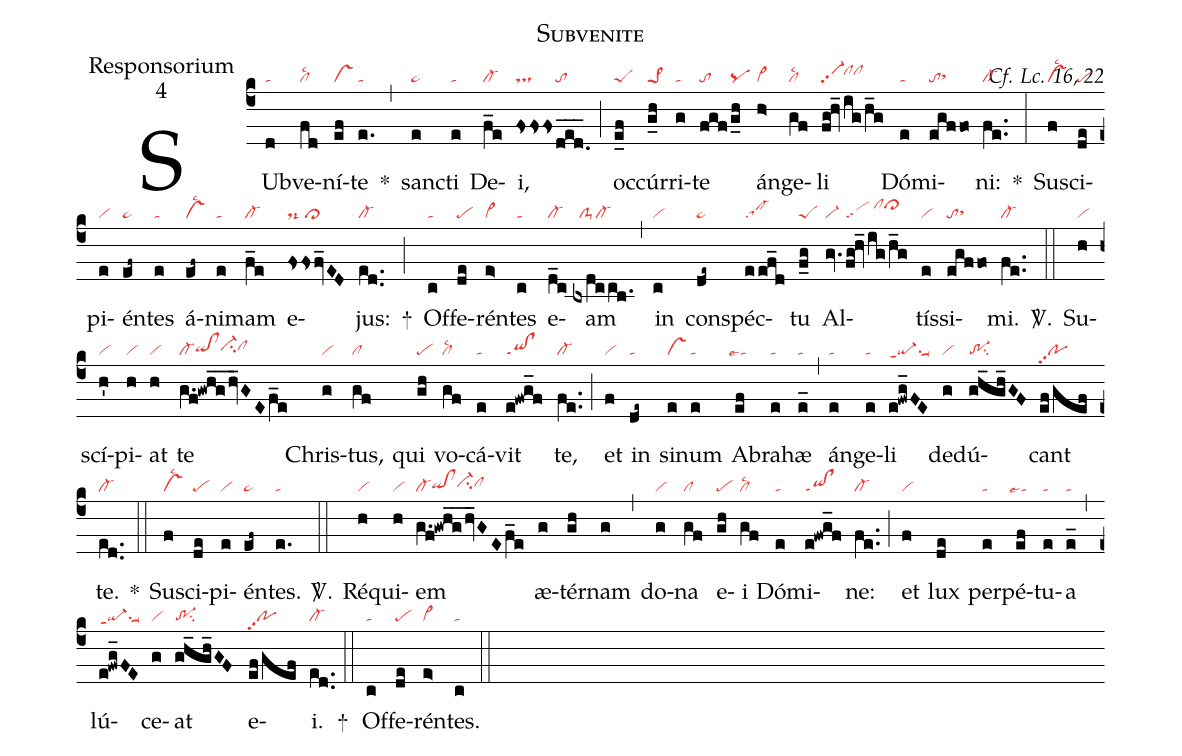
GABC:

name: Subvenite;
office-part: Responsorium;
mode: 4;
commentary: Cf. Lc. 16, 22;
nabc-lines: 1;
%%
(c4)
SUb(d|ta)ve(fd|cllsc2)ní(ef|vs)te(e.|ta) *(,)
sanc(e|ta>)ti(e|ta) De(f_e|cl-)i,(fsfsfs|ts|ded.___|to) (;)
oc(e_f|peS)cúr(g_h|pe>1)ri(g|ta)te(fgf|to|/g_h|pq)
án(h>|vi>)ge(gf|cllsc2)li(fg!hv_|vi-pp2|ig/h_g|clhiclhi) Dó(e|ta)mi(egffo|tosthh)ni:(fe..|cl-) *(:)
Su(f|vslsc2)sci(de|pe)pi(e|vi)én(ef~|ta>)tes(e|ta)
á(ef~|vslsc2)ni(e|ta)mam(f_e|cl-) e(fsfsfv_ED|ds-/cl>)jus:(ed..|cl-) +(;)
Of(c|ta)fe(de|pe)rén(e>|vi>)tes(c|ta) e(d_c|cl-)am(bxdc/cb.|//clS-cl-) (,)
in(c|vi) con(de~|ta>)spéc(eef_d|sa!cl-)tu(f_g|peS)
Al(gv.|vi-|fg!hv_|sc|/ig/h_g|//clhjcl>hj)tís(e|vi)si(egffo|tosthh)mi.(fe..|cl-) <sp>V/</sp>.(::)
Su(h|vi)scí(h'|vi)pi(h|vi)at(h|vi) te(g.f!gwhg__/hv_GE/f_e|cl-qihg!clhgci-hhclhh) () Chris(g|vi)tus,(gf|cl) qui(gh|pe) vo(gf|cllsc2)cá(e|ta)vit(e!fwg_f|qi!clppt1) te,(fe..|cl-) (;)
et(f|vi) in(de~|ta.) si(e|vs)num(e|ta) A(ef|``talse4)bra(e|ta)hæ(e_|ta) (,)
án(e|ta)ge(e|ta)li(e!fwg_FE|qi-ppt1su1suu1) de(g|vi)dú(gh_gh_GF|tr-1su2)cant(ef/gef|popp2) te.(ed..|cl-) *(::)
Su(f|vslsc2)sci(de|pe)pi(e|vi)én(ef~|ta>)tes.(e.|ta) <sp>V/</sp>.(::)
Ré(h|vi)qui(h|vi)em(g.f!gwhg__/hv_GE/f_e|cl-qihg!clhgci-hhclhh) æ(g)tér(gh)nam(g) (,)
do(g|vi)na(gf|cl) e(gh|pe)i(gf|cllsc2) Dó(e|ta)mi(e!fwg_f|qi!clppt1)ne:(fe..|cl-) (;)
et(f|vi) lux(de) per(e|ta)pé(ef|``talse4)tu(e|ta)a(e_|ta) (,)
lú(e!fwg_FE|qi-ppt1su1suu1)ce(g|vi)at(gh_gh_GF|tr-1su2) e(ef/gef|popp2)i.(ed..|cl-) +(::)
Of(c|ta)fe(de|pe)rén(e>|vi>)tes.(c|ta) (::)
